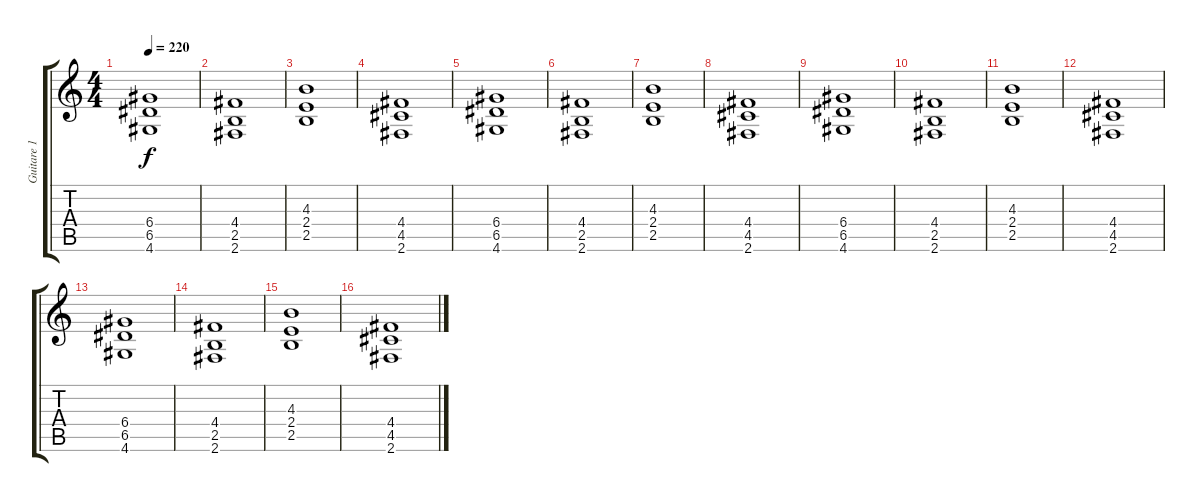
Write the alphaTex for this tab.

\track ("Guitare 1" "Guitare 1") {instrument distortionguitar}
\staff {score tabs}
\tuning (E4 B3 G3 D3 A2 E2) {hide}
\ts (4 4)
\tempo 220
\clef g2
\ks c
(6.4 6.5 4.6).1{dy f instrument distortionguitar} |
(4.4 2.5 2.6).1 |
(4.3 2.4 2.5).1 |
(4.4 4.5 2.6).1 |
(6.4 6.5 4.6).1 |
(4.4 2.5 2.6).1 |
(4.3 2.4 2.5).1 |
(4.4 4.5 2.6).1 |
(6.4 6.5 4.6).1 |
(4.4 2.5 2.6).1 |
(4.3 2.4 2.5).1 |
(4.4 4.5 2.6).1 |
(6.4 6.5 4.6).1 |
(4.4 2.5 2.6).1 |
(4.3 2.4 2.5).1 |
(4.4 4.5 2.6).1
